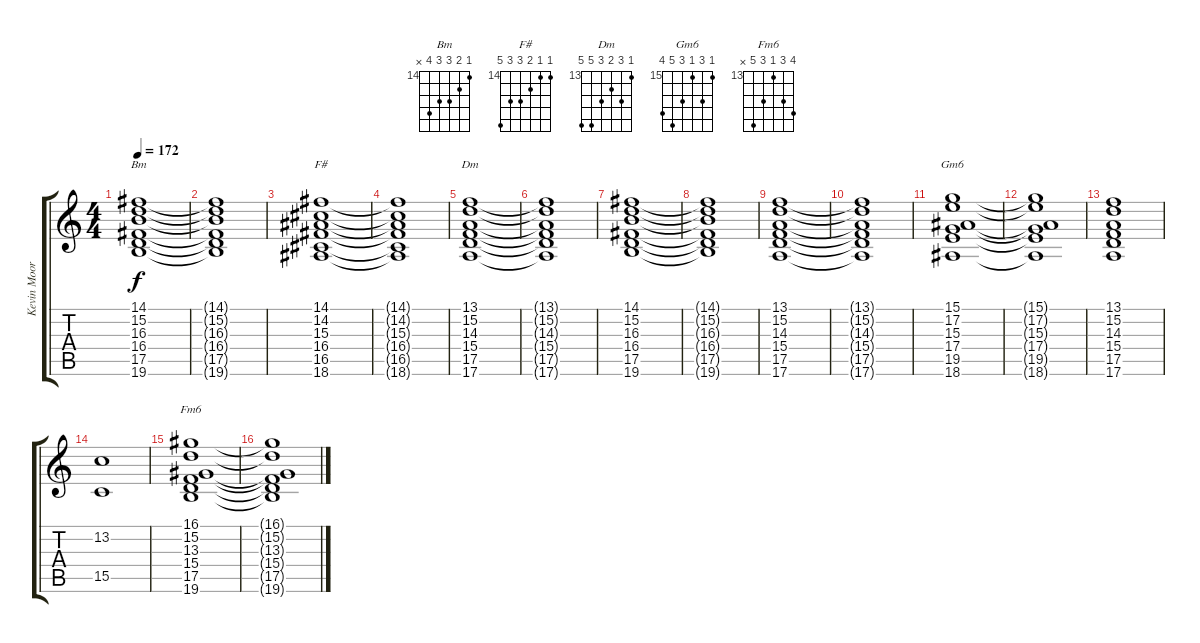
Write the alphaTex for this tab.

\track ("Kevin Moore" "Kevin Moor") {instrument stringensemble1}
\staff {score tabs}
\tuning (E4 B3 G3 D3 A2 E2) {hide}
\chord ("Bm" 14 15 16 16 17 x) {firstfret 14}
\chord ("F#" 14 14 15 16 16 18) {firstfret 14}
\chord ("Dm" 13 15 14 15 17 17) {firstfret 13}
\chord ("Gm6" 15 17 15 17 19 18) {firstfret 15}
\chord ("Fm6" 16 15 13 15 17 x) {firstfret 13}
\ts (4 4)
\tempo 172
\clef g2
\ks c
(14.1 15.2 16.3 16.4 17.5 19.6).1{ch "Bm" dy f volume 13 instrument churchorgan} |
(14.1{t} 15.2{t} 16.3{t} 16.4{t} 17.5{t} 19.6{t}).1 |
(14.1 14.2 15.3 16.4 16.5 18.6).1{ch "F#"} |
(14.1{t} 14.2{t} 15.3{t} 16.4{t} 16.5{t} 18.6{t}).1 |
(13.1 15.2 14.3 15.4 17.5 17.6).1{ch "Dm"} |
(13.1{t} 15.2{t} 14.3{t} 15.4{t} 17.5{t} 17.6{t}).1 |
(14.1 15.2 16.3 16.4 17.5 19.6).1 |
(14.1{t} 15.2{t} 16.3{t} 16.4{t} 17.5{t} 19.6{t}).1 |
(13.1 15.2 14.3 15.4 17.5 17.6).1 |
(13.1{t} 15.2{t} 14.3{t} 15.4{t} 17.5{t} 17.6{t}).1 |
(15.1 17.2 15.3 17.4 19.5 18.6).1{ch "Gm6"} |
(15.1{t} 17.2{t} 15.3{t} 17.4{t} 19.5{t} 18.6{t}).1 |
(13.1 15.2 14.3 15.4 17.5 17.6).1 |
(13.2 15.5).1 |
(16.1 15.2 13.3 15.4 17.5 19.6).1{ch "Fm6"} |
(16.1{t} 15.2{t} 13.3{t} 15.4{t} 17.5{t} 19.6{t}).1
